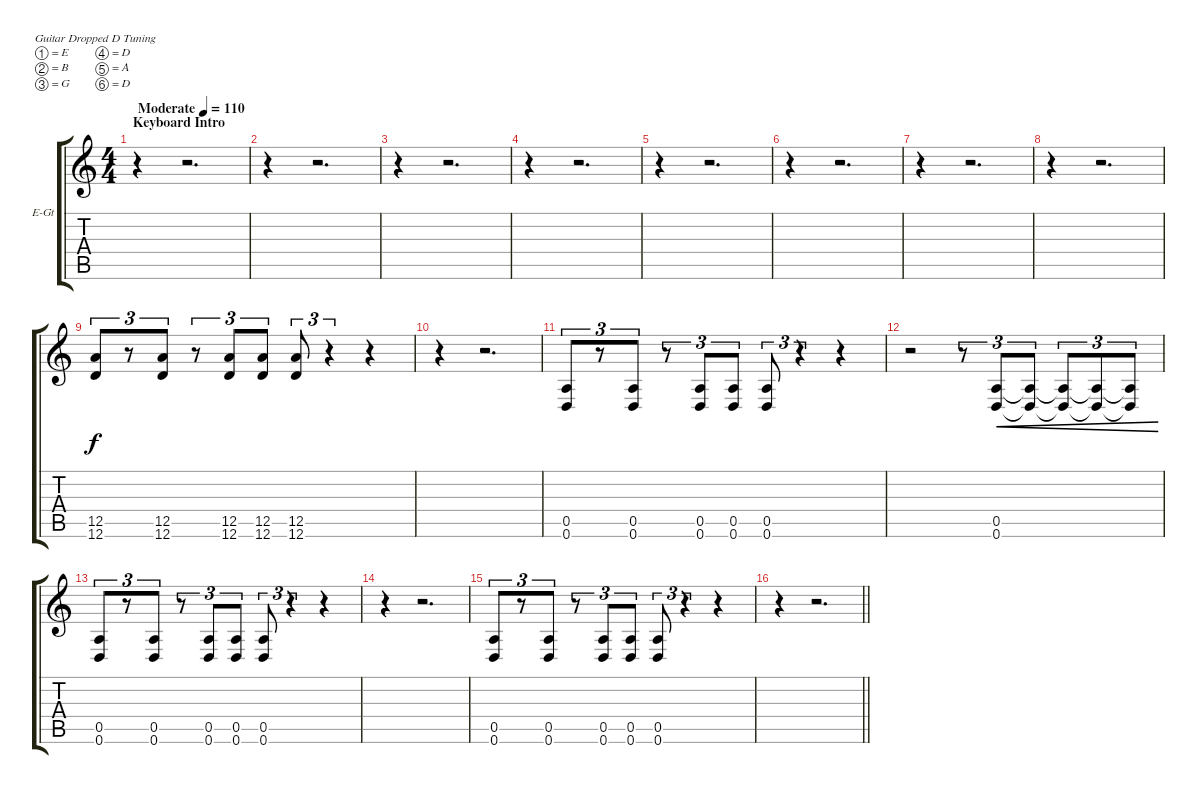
\bracketExtendMode groupsimilarinstruments
\firstSystemTrackNameOrientation horizontal
\otherSystemsTrackNameOrientation horizontal
\track ("Guitar 1" "E-Gt") {instrument distortionguitar}
\staff {score tabs}
\tuning (E4 B3 G3 D3 A2 D2)
\ts (4 4)
\beaming (8 2 2 2 2)
\section ("" "Keyboard Intro")
\tempo (110 "Moderate")
\clef g2
\ks c
r.4{dy f instrument distortionguitar} r.2{d} |
r.4 r.2{d} |
r.4 r.2{d} |
r.4 r.2{d} |
r.4 r.2{d} |
r.4 r.2{d} |
r.4 r.2{d} |
r.4 r.2{d} |
(12.5 12.6).8{tu (3 2)} r.8{tu (3 2)} (12.5 12.6).8{tu (3 2)} r.8{tu (3 2)} (12.5 12.6).8{tu (3 2)} (12.5 12.6).8{tu (3 2)} (12.5 12.6).8{tu (3 2)} r.4{tu (3 2)} r.4 |
r.4 r.2{d} |
(0.5 0.6).8{tu (3 2)} r.8{tu (3 2)} (0.5 0.6).8{tu (3 2)} r.8{tu (3 2)} (0.5 0.6).8{tu (3 2)} (0.5 0.6).8{tu (3 2)} (0.5 0.6).8{tu (3 2)} r.4{tu (3 2)} r.4 |
r.2 r.8{tu (3 2)} (0.5 0.6).8{tu (3 2) cre} (0.5{t} 0.6{t}).8{tu (3 2) cre} (0.5{t} 0.6{t}).8{tu (3 2) cre} (0.5{t} 0.6{t}).8{tu (3 2) cre} (0.5{t} 0.6{t}).8{tu (3 2) cre} |
(0.5 0.6).8{tu (3 2)} r.8{tu (3 2)} (0.5 0.6).8{tu (3 2)} r.8{tu (3 2)} (0.5 0.6).8{tu (3 2)} (0.5 0.6).8{tu (3 2)} (0.5 0.6).8{tu (3 2)} r.4{tu (3 2)} r.4 |
r.4 r.2{d} |
(0.5 0.6).8{tu (3 2)} r.8{tu (3 2)} (0.5 0.6).8{tu (3 2)} r.8{tu (3 2)} (0.5 0.6).8{tu (3 2)} (0.5 0.6).8{tu (3 2)} (0.5 0.6).8{tu (3 2)} r.4{tu (3 2)} r.4 |
\barLineRight lightlight
r.4 r.2{d}
